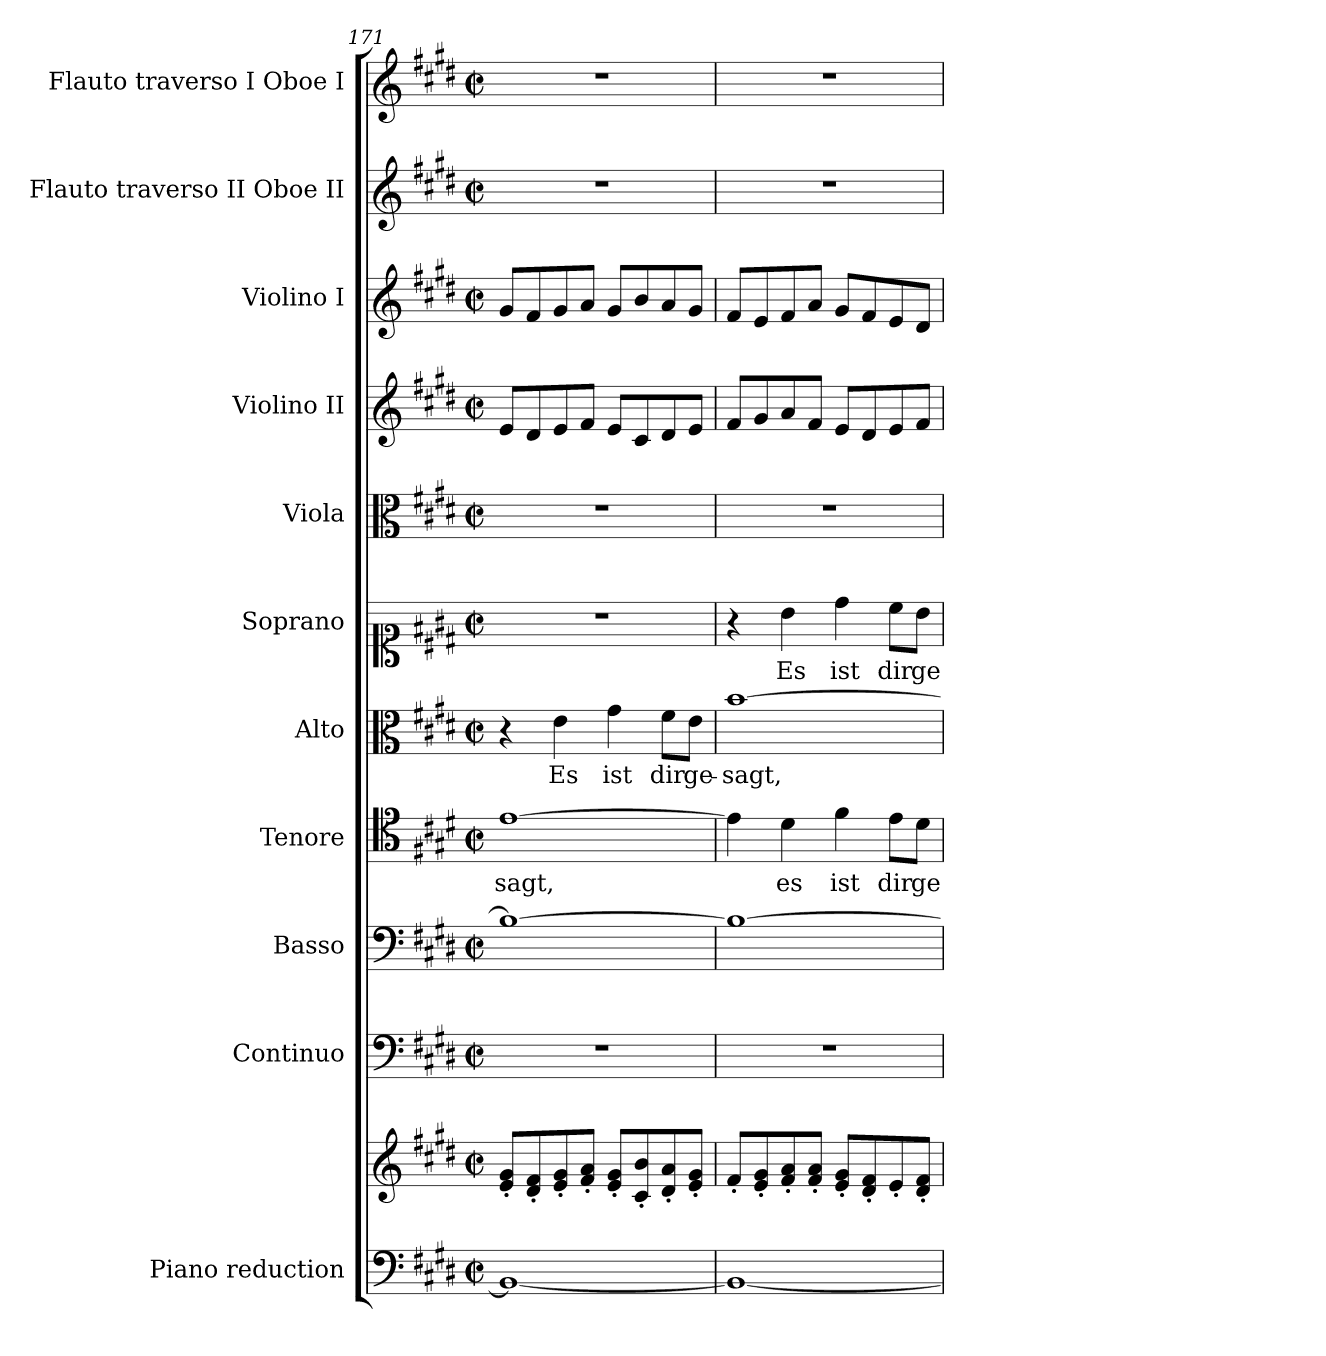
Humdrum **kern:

**kern	**kern	**kern	**kern	**kern	**text	**kern	**text	**kern	**text	**kern	**kern	**kern	**kern	**kern
*part11	*part11	*part10	*part9	*part8	*part8	*part7	*part7	*part6	*part6	*part5	*part4	*part3	*part2	*part1
*staff12	*staff11	*staff10	*staff9	*staff8	*staff8	*staff7	*staff7	*staff6	*staff6	*staff5	*staff4	*staff3	*staff2	*staff1
*I"Piano reduction	*	*I"Continuo	*I"Basso	*I"Tenore	*	*I"Alto	*	*I"Soprano	*	*I"Viola	*I"Violino II	*I"Violino I	*I"Flauto traverso II Oboe II	*I"Flauto traverso I Oboe I
*I'Pno	*	*	*	*	*	*	*	*	*	*	*	*	*I'Ob	*I'Ob
*clefF4	*clefG2	*clefF4	*clefF4	*clefC4	*	*clefC3	*	*clefC1	*	*clefC3	*clefG2	*clefG2	*clefG2	*clefG2
*k[f#c#g#d#]	*k[f#c#g#d#]	*k[f#c#g#d#]	*k[f#c#g#d#]	*k[f#c#g#d#]	*	*k[f#c#g#d#]	*	*k[f#c#g#d#]	*	*k[f#c#g#d#]	*k[f#c#g#d#]	*k[f#c#g#d#]	*k[f#c#g#d#]	*k[f#c#g#d#]
*M2/2	*M2/2	*M2/2	*M2/2	*M2/2	*	*M2/2	*	*M2/2	*	*M2/2	*M2/2	*M2/2	*M2/2	*M2/2
*met(c|)	*met(c|)	*met(c|)	*met(c|)	*met(c|)	*	*met(c|)	*	*met(c|)	*	*met(c|)	*met(c|)	*met(c|)	*met(c|)	*met(c|)
=171	=171	=171	=171	=171	=171	=171	=171	=171	=171	=171	=171	=171	=171	=171
!	!	!	!	!	!LO:LY:b	!	!	!	!	!	!	!	!	!
1BB_	8e/' 8g#/'L	1r	1B_	[1e	sagt,	4r	.	1r	.	1r	8e/L	8g#/L	1r	1r
.	8d#/' 8f#/'	.	.	.	.	.	.	.	.	.	8d#/	8f#/	.	.
!	!	!	!	!	!	!	!LO:LY:b	!	!	!	!	!	!	!
.	8e/' 8g#/'	.	.	.	.	4e\	Es	.	.	.	8e/	8g#/	.	.
.	8f#/' 8a/'J	.	.	.	.	.	.	.	.	.	8f#/J	8a/J	.	.
!	!	!	!	!	!	!	!LO:LY:b	!	!	!	!	!	!	!
.	8e/' 8g#/'L	.	.	.	.	4g#\	ist	.	.	.	8e/L	8g#/L	.	.
.	8c#/' 8b/'	.	.	.	.	.	.	.	.	.	8c#/	8b/	.	.
!	!	!	!	!	!	!	!LO:LY:b	!	!	!	!	!	!	!
.	8d#/' 8a/'	.	.	.	.	8f#\L	dir	.	.	.	8d#/	8a/	.	.
!	!	!	!	!	!	!	!LO:LY:b	!	!	!	!	!	!	!
.	8e/' 8g#/'J	.	.	.	.	8e\J	ge-	.	.	.	8e/J	8g#/J	.	.
=172	=172	=172	=172	=172	=172	=172	=172	=172	=172	=172	=172	=172	=172	=172
!	!	!	!	!	!	!	!LO:LY:b	!	!	!	!	!	!	!
1BB_	8f#'/L	1r	1B_	4e\]	.	[1b	sagt,	4r	.	1r	8f#/L	8f#/L	1r	1r
.	8e/' 8g#/'	.	.	.	.	.	.	.	.	.	8g#/	8e/	.	.
!	!	!	!	!	!LO:LY:b	!	!	!	!LO:LY:b	!	!	!	!	!
.	8f#/' 8a/'	.	.	4d#\	es	.	.	4b\	Es	.	8a/	8f#/	.	.
.	8f#/' 8a/'J	.	.	.	.	.	.	.	.	.	8f#/J	8a/J	.	.
!	!	!	!	!	!LO:LY:b	!	!	!	!LO:LY:b	!	!	!	!	!
.	8e/' 8g#/'L	.	.	4f#\	ist	.	.	4dd#\	ist	.	8e/L	8g#/L	.	.
.	8d#/' 8f#/'	.	.	.	.	.	.	.	.	.	8d#/	8f#/	.	.
!	!	!	!	!	!LO:LY:b	!	!	!	!LO:LY:b	!	!	!	!	!
.	8e'/	.	.	8e\L	dir	.	.	8cc#\L	dir	.	8e/	8e/	.	.
!	!	!	!	!	!LO:LY:b	!	!	!	!LO:LY:b	!	!	!	!	!
.	8d#/' 8f#/'J	.	.	8d#\J	ge-	.	.	8b\J	ge-	.	8f#/J	8d#/J	.	.
=	=	=	=	=	=	=	=	=	=	=	=	=	=	=
*-	*-	*-	*-	*-	*-	*-	*-	*-	*-	*-	*-	*-	*-	*-
